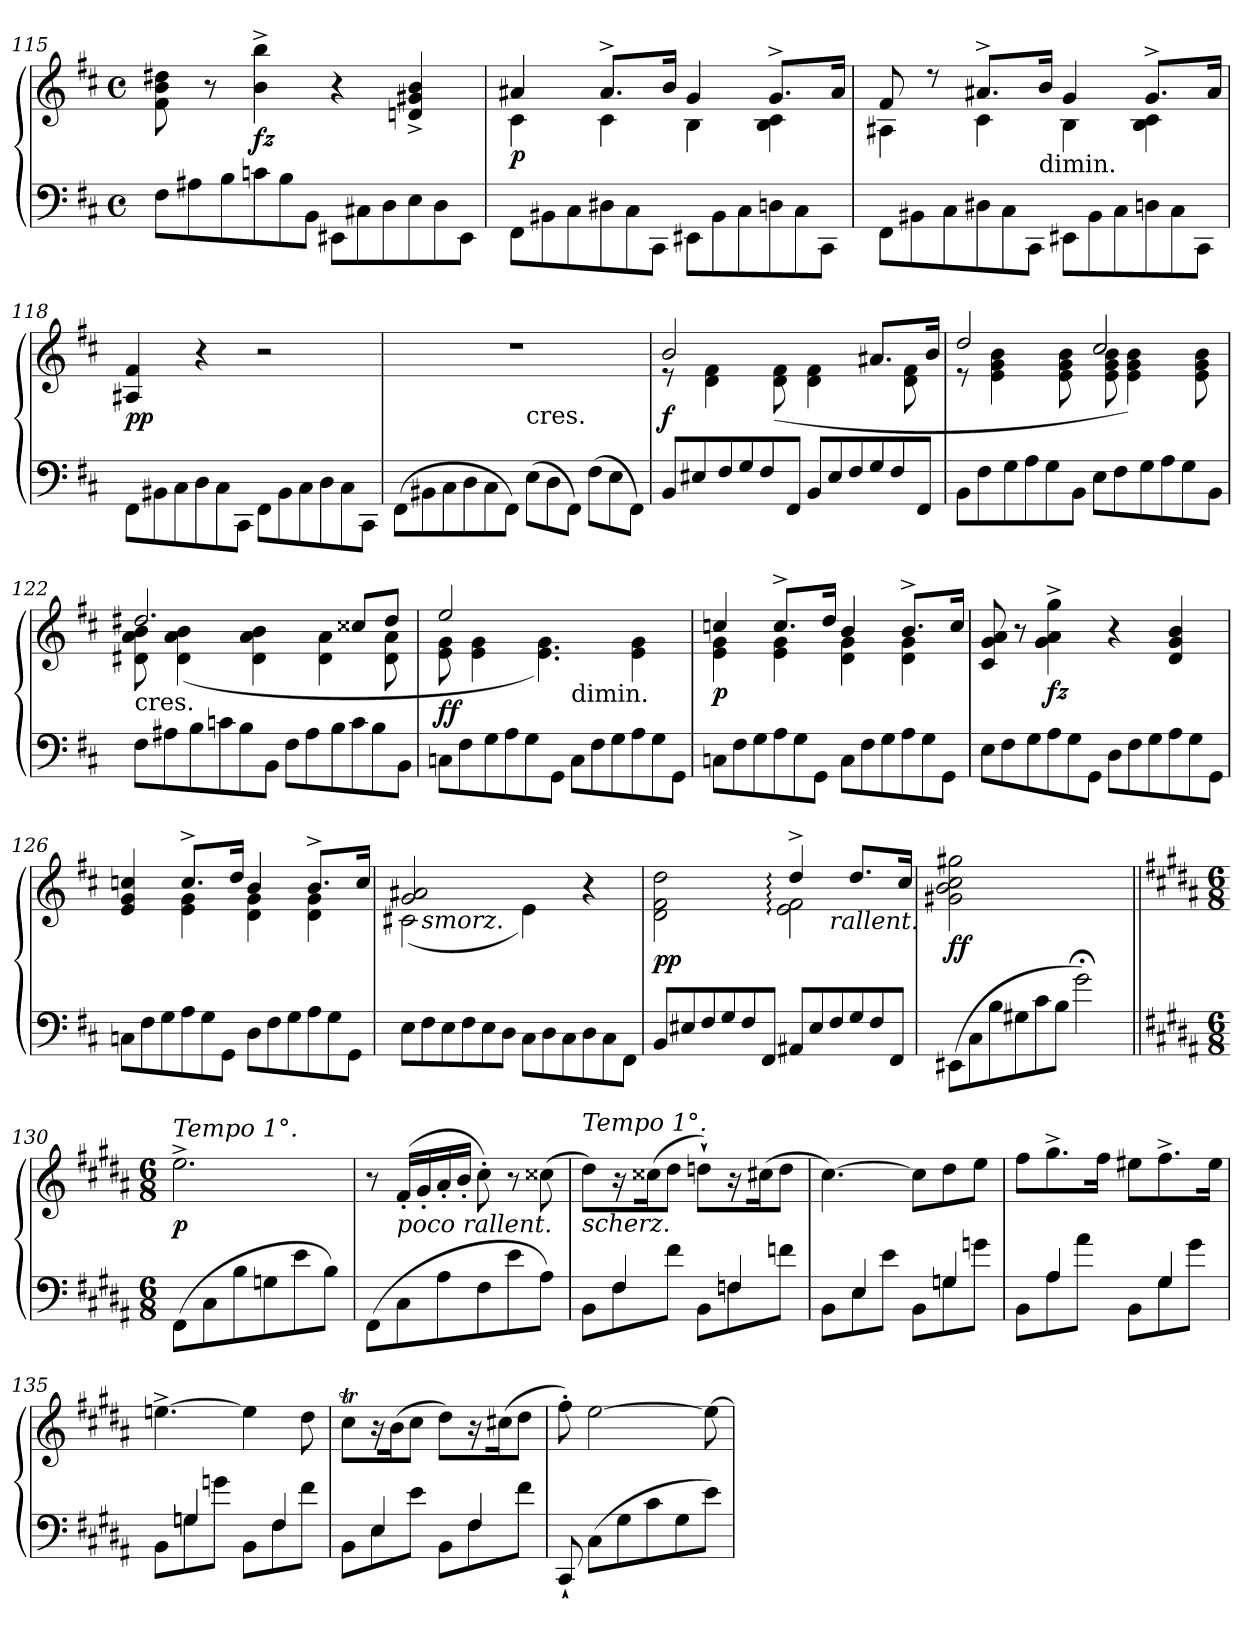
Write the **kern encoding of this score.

**kern	**kern	**dynam
*part1	*part1	*part1
*staff2	*staff1	*staff1/2
*clefF4	*clefG2	*
*k[f#c#]	*k[f#c#]	*
*M2/2	*M2/2	*
*met(c)	*met(c)	*
*Xtuplet	*	*
=115	=115	=115
12F#L	8f#\ 8b\ 8dd#X\	.
12A#X	.	.
.	8r	.
12B	.	.
12cn	4b^> 4bb^>	fz
12B	.	.
12BBJ	.	.
12EE#X\L	4r	.
12C#X	.	.
12D	.	.
12E	4dn^> 4g#X^> 4b^>	.
12D	.	.
12EE#J	.	.
=116	=116	=116
*	*^	*
12FF#\L	4a#X	4c#	p
12BB#X	.	.	.
12C#	.	.	.
12D#X	8.a#^>L	4c#	.
12C#	.	.	.
12CC#J	.	.	.
.	16bJk	.	.
12EE#X\L	4g	4B	.
12BB#	.	.	.
12C#	.	.	.
12Dn	8.g^>L	4B 4c#	.
12C#	.	.	.
12CC#J	.	.	.
.	16a#Jk	.	.
=117	=117	=117	=117
12FF#\L	8f#	4A#X	.
12BB#X	.	.	.
.	8r	.	.
12C#	.	.	.
12D#X	8.a#X^>L	4c#	.
12C#	.	.	.
12CC#J	.	.	.
!	!LO:TX:c:t=dimin.	!	!
.	16bJk	.	.
12EE#X\L	4g	4B	.
12BB#	.	.	.
12C#	.	.	.
12Dn	8.g^>L	4B 4c#	.
12C#	.	.	.
12CC#J	.	.	.
.	16a#Jk	.	.
*	*v	*v	*
=118	=118	=118
12FF#\L	4A#X 4f#	pp
12BB#X	.	.
12C#	.	.
12D	4r	.
12C#	.	.
12CC#J	.	.
12FF#\L	2r	.
12BB#	.	.
12C#	.	.
12D	.	.
12C#	.	.
12CC#J	.	.
=119	=119	=119
*	*^	*
(>12FF#\L	1rdd	2ryy	.
12BB#X	.	.	.
12C#	.	.	.
12D	.	.	.
12C#	.	.	.
12FF#J)	.	.	.
!	!	!LO:TX:c:t=cres.	!
(>12E\L	.	2ryy	.
12D	.	.	.
12FF#J)	.	.	.
(>12F#\L	.	.	.
12E	.	.	.
12FF#J)	.	.	.
=120	=120	=120	=120
12BBL	2b	8re	f
12E#X	.	.	.
.	.	4d 4f#	.
12F#	.	.	.
12G	.	.	.
12F#	.	.	.
.	.	(>8d 8f#	.
12FF#J	.	.	.
12BBL	4ryy	4d\ 4f#\	.
12E#	.	.	.
12F#	.	.	.
12G	8.a#XL	8ryy	.
12F#	.	.	.
.	.	8d 8f#	.
12FF#J	.	.	.
.	16bJk	.	.
=121	=121	=121	=121
12BBL	2dd	8re	.
12F#	.	.	.
.	.	4e 4g 4b	.
12G	.	.	.
12A	.	.	.
12G	.	.	.
.	.	8e 8g 8b	.
12BBJ	.	.	.
12EL	2cc#	8e 8g 8b	.
12F#	.	.	.
.	.	4e 4g 4b)	.
12G	.	.	.
12A	.	.	.
12G	.	.	.
.	.	8e 8g 8b	.
12BBJ	.	.	.
=122	=122	=122	=122
!	!LO:TX:c:t=cres.	!	!
12F#L	2.dd#X	8d#X 8a 8b	.
12A#X	.	.	.
.	.	(>4d# 4a 4b	.
12B	.	.	.
12cn	.	.	.
12B	.	.	.
.	.	4d# 4a 4b	.
12BBJ	.	.	.
12F#L	.	.	.
12A#	.	.	.
.	.	4d# 4a	.
12B	.	.	.
12c	8cc##XL	.	.
12B	.	.	.
.	8dd#J	8d# 8a	.
12BBJ	.	.	.
=123	=123	=123	=123
12CnL	2ee	8e 8g	ff
12F#	.	.	.
.	.	4e 4g	.
12G	.	.	.
12A	.	.	.
12G	.	.	.
.	.	4.e 4.g)	.
12GGJ	.	.	.
!	!LO:TX:c:t=dimin.	!	!
12CL	2raayy	.	.
12F#	.	.	.
12G	.	.	.
12A	.	4e\ 4g\	.
12G	.	.	.
12GGJ	.	.	.
=124	=124	=124	=124
12CnL	4ccn	4e 4g	p
12F#	.	.	.
12G	.	.	.
12A	8.cc^>L	4e 4g	.
12G	.	.	.
12GGJ	.	.	.
.	16ddJk	.	.
12CL	4b	4d 4g	.
12F#	.	.	.
12G	.	.	.
12A	8.b^>L	4d 4g	.
12G	.	.	.
12GGJ	.	.	.
.	16ccJk	.	.
*	*v	*v	*
=125	=125	=125
12EL	8c# 8g 8a	.
12F#	.	.
.	8r	.
12G	.	.
12A	4g^> 4a^> 4gg^>	fz
12G	.	.
12GGJ	.	.
12DL	4r	.
12F#	.	.
12G	.	.
12A	4d 4g 4b	.
12G	.	.
12GGJ	.	.
=126	=126	=126
*	*^	*
12CnL	4e 4g 4ccn	4rAyy	.
12F#	.	.	.
12G	.	.	.
12A	8.cc^>L	4e 4g	.
12G	.	.	.
12GGJ	.	.	.
.	16ddJk	.	.
12DL	4b	4d 4g	.
12F#	.	.	.
12G	.	.	.
12A	8.b^>L	4d 4g	.
12G	.	.	.
12GGJ	.	.	.
.	16ccJk	.	.
=127	=127	=127	=127
*	*	*^	*
12EL	2g 2a#X	(<2c#X	12ryy	.
!	!	!	!LO:TX:b:i:t=smorz.	!
12F#	.	.	3%2ryy	.
12E	.	.	.	.
12F#	.	.	.	.
12E	.	.	.	.
12DJ	.	.	.	.
12C#\L	2ryy	4e\)	.	.
12D	.	.	.	.
12C#	.	.	.	.
12D	.	4r	6.ryy	.
12C#	.	.	.	.
12FF#J	.	.	.	.
=128	=128	=128	=128	=128
12BBL	2ryy	2d\ 2f#\ 2dd\	3%2ryy	pp
12E#X	.	.	.	.
12F#	.	.	.	.
12G	.	.	.	.
12F#	.	.	.	.
12FF#J	.	.	.	.
12AA#XL	4dd:^>	2e: 2f#:	.	.
12E#	.	.	.	.
!	!	!	!LO:TX:b:i:t=rallent.	!
12F#	.	.	3ryy	.
12G	8.ddL	.	.	.
12F#	.	.	.	.
12FF#J	.	.	.	.
.	16cc#Jk	.	.	.
*	*v	*v	*v	*
=129	=129	=129
(>12EE#XL	2g#X 2b 2cc# 2gg#X	ff
12C#	.	.
12B	.	.
12G#X	.	.
12c#	.	.
12BJ	.	.
2g;<\)	2ryy	.
=130||	=130||	=130||
*k[f#c#g#d#a#]	*k[f#c#g#d#a#]	*
*M6/8	*M6/8	*
!	!LO:TX:a:i:t=Tempo 1°.	!
(>8FF#L	2.ee^>	p
8C#	.	.
8B	.	.
8Gn	.	.
8e	.	.
8BJ)	.	.
=131	=131	=131
(<8FF#L	8r	.
!	!LO:TX:b:i:t=poco rallent.	!
8C#	(<16f#'<LL	.
.	16g#'<	.
8A#	16a#'<	.
.	16b'<JJ	.
8F#	8cc#'>)	.
8e	8r	.
8A#J)	(>8cc##X	.
=132	=132	=132
*^	*	*
!	!	!LO:TX:a:i:t=Tempo 1°.	!
!	!	!LO:TX:b:i:t=scherz.	!
8rgyy	8BBL	8dd#L)	.
4F#	8F#	16r	.
.	.	(>16cc##XK	.
.	8f#J	8dd#J	.
8rgyy	8BBL	8ddn`>L)	.
4Fn	8Fn	16r	.
.	.	(>16cc#XK	.
.	8fnJ	8ddJ	.
=133	=133	=133	=133
8reyy	8BBL	[4.cc#)	.
4E	8E	.	.
.	8eJ	.	.
8reyy	8BBL	8cc#L]	.
4Gn	8Gn	8dd#	.
.	8gnJ	8eeJ	.
=134	=134	=134	=134
8ryy	8BBL	8ff#L	.
4A#	8A#	8.gg#^>	.
.	8a#J	.	.
.	.	16ff#Jk	.
8ryy	8BBL	8ee#XL	.
4G#	8G#	8.ff#^>	.
.	8g#J	.	.
.	.	16ee#Jk	.
=135	=135	=135	=135
8reyy	8BBL	[4.een^>	.
4Gn	8Gn	.	.
.	8gnJ	.	.
8rddyy	8BBL	4ee]	.
4F#	8F#	.	.
.	8f#J	8dd#	.
=136	=136	=136	=136
8reyy	8BBL	8cc#TL	.
4E	8E	16r	.
.	.	(>16bK	.
.	8eJ	8cc#J	.
8rgyy	8BBL	8dd#L)	.
4F#	8F#	16r	.
.	.	(>16cc#XK	.
.	8f#J	8dd#J	.
*v	*v	*	*
=137	=137	=137
8CC#`<	8ff#'>)	.
(>8C#L	[>2ee	.
8G#	.	.
8c#	.	.
8G#	.	.
8eJ)	8ee_	.
=	=	=
*-	*-	*-
